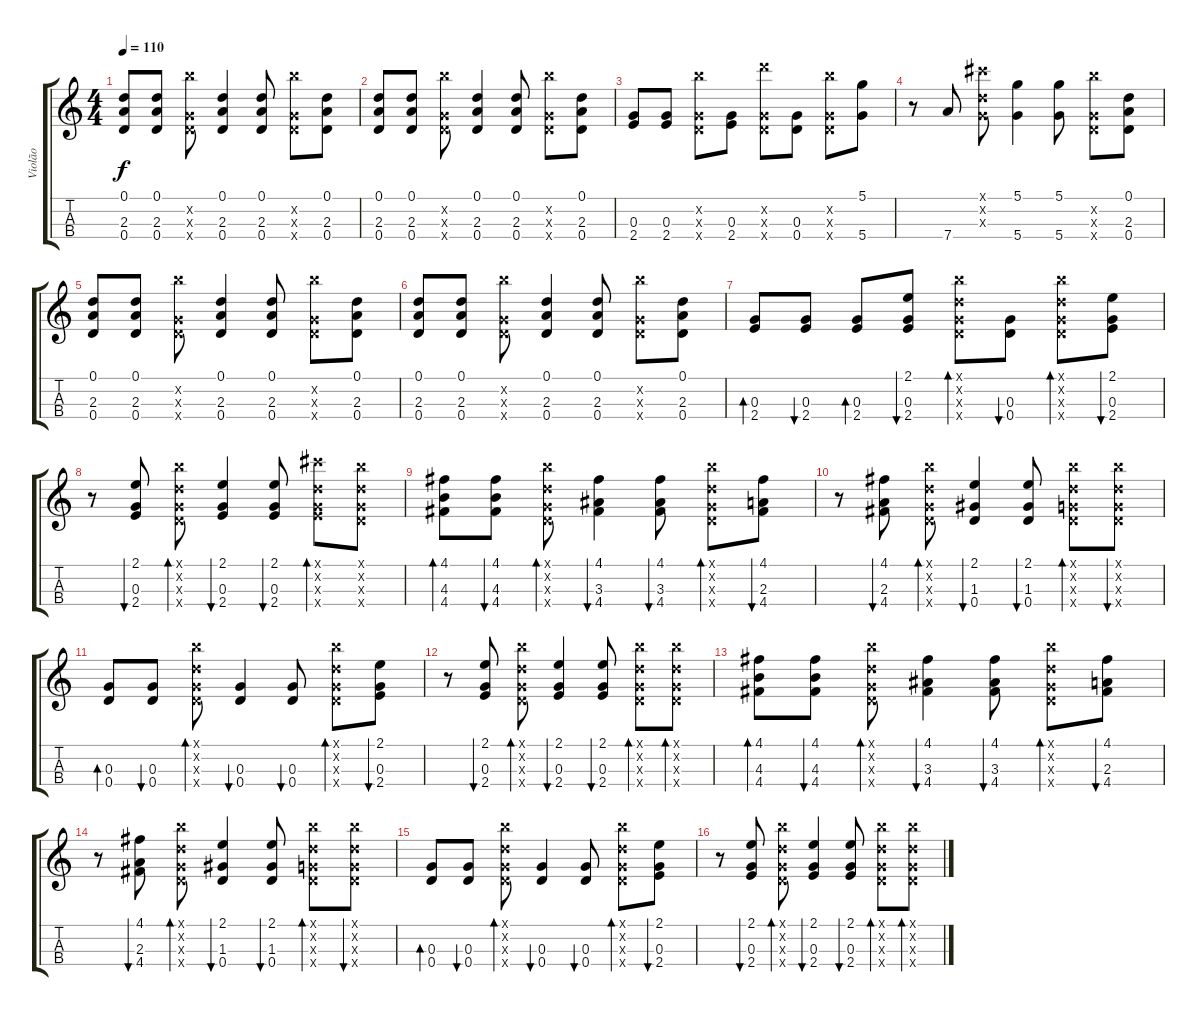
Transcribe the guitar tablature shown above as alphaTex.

\track ("Violão" "Violão") {instrument acousticguitarsteel}
\staff {score tabs}
\tuning (D4 B4 G3 D3) {hide}
\ts (4 4)
\tempo 110
\clef g2
\ks c
(0.1 2.3 0.4).8{dy f} (0.1 2.3 0.4).8 (0.2{x} 0.3{x} 0.4{x}).8 (0.1 2.3 0.4).4 (0.1 2.3 0.4).8 (0.2{x} 0.3{x} 0.4{x}).8 (0.1 2.3 0.4).8 |
(0.1 2.3 0.4).8 (0.1 2.3 0.4).8 (0.2{x} 0.3{x} 0.4{x}).8 (0.1 2.3 0.4).4 (0.1 2.3 0.4).8 (0.2{x} 0.3{x} 0.4{x}).8 (0.1 2.3 0.4).8 |
(0.3 2.4).8 (0.3 2.4).8 (0.2{x} 0.3{x} 0.4{x}).8 (0.3 2.4).8 (3.2{x} 0.3{x} 0.4{x}).8 (0.3 0.4).8 (0.2{x} 0.3{x} 0.4{x}).8 (5.1 5.4).8 |
r.8 7.4.8 (0.1{x} 2.2{x} 0.3{x}).8 (5.1 5.4).4 (5.1 5.4).8 (0.2{x} 0.3{x} 0.4{x}).8 (0.1 2.3 0.4).8 |
(0.1 2.3 0.4).8 (0.1 2.3 0.4).8 (0.2{x} 0.3{x} 0.4{x}).8 (0.1 2.3 0.4).4 (0.1 2.3 0.4).8 (0.2{x} 0.3{x} 0.4{x}).8 (0.1 2.3 0.4).8 |
(0.1 2.3 0.4).8 (0.1 2.3 0.4).8 (0.2{x} 0.3{x} 0.4{x}).8 (0.1 2.3 0.4).4 (0.1 2.3 0.4).8 (0.2{x} 0.3{x} 0.4{x}).8 (0.1 2.3 0.4).8 |
(0.3 2.4).8{bd 30} (0.3 2.4).8{bu 30} (0.3 2.4).8{bd 30} (2.1 0.3 2.4).8{bu 30} (0.1{x} 0.2{x} 0.3{x} 0.4{x}).8{bd 30} (0.3 0.4).8{bu 30} (0.1{x} 0.2{x} 0.3{x} 0.4{x}).8{bd 30} (2.1 0.3 2.4).8{bu 30} |
r.8 (2.1 0.3 2.4).8{bu 30} (0.1{x} 0.2{x} 0.3{x} 0.4{x}).8{bd 30} (2.1 0.3 2.4).4{bu 30} (2.1 0.3 2.4).8{bu 30} (0.1{x} 2.2{x} 0.3{x} 2.4{x}).8{bd 30} (0.1{x} 0.2{x} 0.3{x} 0.4{x}).8 |
(4.1 4.3 4.4).8{bd 30} (4.1 4.3 4.4).8{bu 30} (0.1{x} 0.2{x} 0.3{x} 0.4{x}).8{bd 30} (4.1 3.3 4.4).4{bu 30} (4.1 3.3 4.4).8{bu 30} (0.1{x} 0.2{x} 0.3{x} 0.4{x}).8{bd 30} (4.1 2.3 4.4).8{bu 30} |
r.8 (4.1 2.3 4.4).8{bu 30} (0.1{x} 0.2{x} 0.3{x} 0.4{x}).8{bd 30} (2.1 1.3 0.4).4{bu 30} (2.1 1.3 0.4).8{bu 30} (0.1{x} 0.2{x} 0.3{x} 0.4{x}).8{bd 30} (0.1{x} 0.2{x} 0.3{x} 0.4{x}).8{bu 30} |
(0.3 0.4).8{bd 30} (0.3 0.4).8{bu 30} (0.1{x} 0.2{x} 0.3{x} 0.4{x}).8{bd 30} (0.3 0.4).4{bu 30} (0.3 0.4).8{bu 30} (0.1{x} 0.2{x} 0.3{x} 0.4{x}).8{bd 30} (2.1 0.3 2.4).8{bu 30} |
r.8 (2.1 0.3 2.4).8{bu 30} (0.1{x} 0.2{x} 0.3{x} 0.4{x}).8{bd 30} (2.1 0.3 2.4).4{bu 30} (2.1 0.3 2.4).8{bu 30} (0.1{x} 0.2{x} 0.3{x} 0.4{x}).8{bd 30} (0.1{x} 0.2{x} 0.3{x} 0.4{x}).8{bd 30} |
(4.1 4.3 4.4).8{bd 30} (4.1 4.3 4.4).8{bu 30} (0.1{x} 0.2{x} 0.3{x} 0.4{x}).8{bd 30} (4.1 3.3 4.4).4{bu 30} (4.1 3.3 4.4).8{bu 30} (0.1{x} 0.2{x} 0.3{x} 0.4{x}).8{bd 30} (4.1 2.3 4.4).8{bu 30} |
r.8 (4.1 2.3 4.4).8{bu 30} (0.1{x} 0.2{x} 0.3{x} 0.4{x}).8{bd 30} (2.1 1.3 0.4).4{bu 30} (2.1 1.3 0.4).8{bu 30} (0.1{x} 0.2{x} 0.3{x} 0.4{x}).8{bd 30} (0.1{x} 0.2{x} 0.3{x} 0.4{x}).8{bu 30} |
(0.3 0.4).8{bd 30} (0.3 0.4).8{bu 30} (0.1{x} 0.2{x} 0.3{x} 0.4{x}).8{bd 30} (0.3 0.4).4{bu 30} (0.3 0.4).8{bu 30} (0.1{x} 0.2{x} 0.3{x} 0.4{x}).8{bd 30} (2.1 0.3 2.4).8{bu 30} |
r.8 (2.1 0.3 2.4).8{bu 30} (0.1{x} 0.2{x} 0.3{x} 0.4{x}).8{bd 30} (2.1 0.3 2.4).4{bu 30} (2.1 0.3 2.4).8{bu 30} (0.1{x} 0.2{x} 0.3{x} 0.4{x}).8{bd 30} (0.1{x} 0.2{x} 0.3{x} 0.4{x}).8{bd 30}
